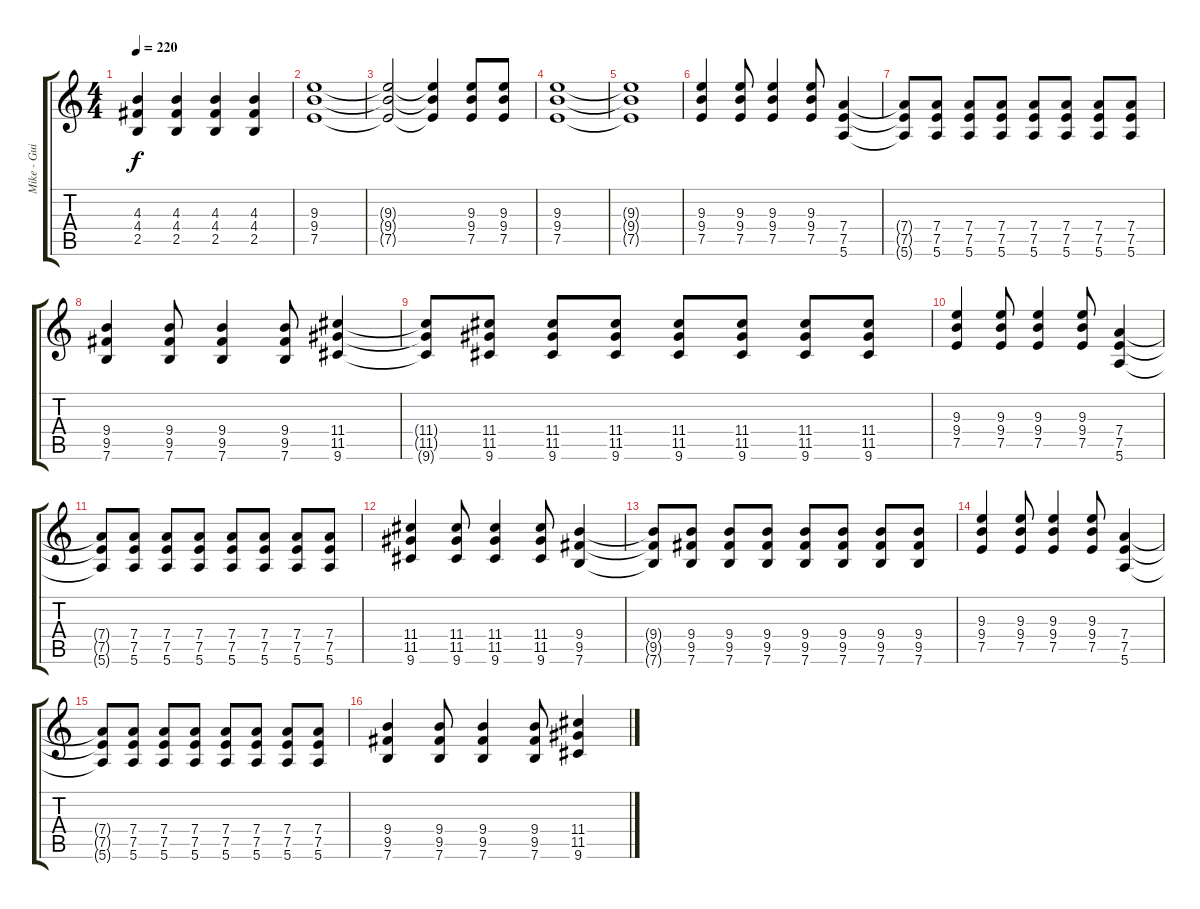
\track ("Mike - Guitar" "Mike - Gui") {instrument distortionguitar}
\staff {score tabs}
\tuning (E4 B3 G3 D3 A2 E2) {hide}
\ts (4 4)
\tempo 220
\clef g2
\ks c
(4.3{t} 4.4{t} 2.5{t}).4{dy f} (4.3 4.4 2.5).4 (4.3 4.4 2.5).4 (4.3 4.4 2.5).4 |
(9.3 9.4 7.5).1 |
(9.3{t} 9.4{t} 7.5{t}).2 (9.3{t} 9.4{t} 7.5{t}).4 (9.3 9.4 7.5).8{balance 8} (9.3 9.4 7.5).8 |
(9.3 9.4 7.5).1 |
(9.3{t} 9.4{t} 7.5{t}).1 |
(9.3 9.4 7.5).4{volume 13 instrument distortionguitar} (9.3 9.4 7.5).8 (9.3 9.4 7.5).4 (9.3 9.4 7.5).8 (7.4 7.5 5.6).4 |
(7.4{t} 7.5{t} 5.6{t}).8 (7.4 7.5 5.6).8 (7.4 7.5 5.6).8 (7.4 7.5 5.6).8 (7.4 7.5 5.6).8 (7.4 7.5 5.6).8 (7.4 7.5 5.6).8 (7.4 7.5 5.6).8 |
(9.4 9.5 7.6).4 (9.4 9.5 7.6).8 (9.4 9.5 7.6).4 (9.4 9.5 7.6).8 (11.4 11.5 9.6).4 |
(11.4{t} 11.5{t} 9.6{t}).8 (11.4 11.5 9.6).8 (11.4 11.5 9.6).8 (11.4 11.5 9.6).8 (11.4 11.5 9.6).8 (11.4 11.5 9.6).8 (11.4 11.5 9.6).8 (11.4 11.5 9.6).8 |
(9.3 9.4 7.5).4 (9.3 9.4 7.5).8 (9.3 9.4 7.5).4 (9.3 9.4 7.5).8 (7.4 7.5 5.6).4 |
(7.4{t} 7.5{t} 5.6{t}).8 (7.4 7.5 5.6).8 (7.4 7.5 5.6).8 (7.4 7.5 5.6).8 (7.4 7.5 5.6).8 (7.4 7.5 5.6).8 (7.4 7.5 5.6).8 (7.4 7.5 5.6).8 |
(11.4 11.5 9.6).4 (11.4 11.5 9.6).8 (11.4 11.5 9.6).4 (11.4 11.5 9.6).8 (9.4 9.5 7.6).4 |
(9.4{t} 9.5{t} 7.6{t}).8 (9.4 9.5 7.6).8 (9.4 9.5 7.6).8 (9.4 9.5 7.6).8 (9.4 9.5 7.6).8 (9.4 9.5 7.6).8 (9.4 9.5 7.6).8 (9.4 9.5 7.6).8 |
(9.3 9.4 7.5).4 (9.3 9.4 7.5).8 (9.3 9.4 7.5).4 (9.3 9.4 7.5).8 (7.4 7.5 5.6).4 |
(7.4{t} 7.5{t} 5.6{t}).8 (7.4 7.5 5.6).8 (7.4 7.5 5.6).8 (7.4 7.5 5.6).8 (7.4 7.5 5.6).8 (7.4 7.5 5.6).8 (7.4 7.5 5.6).8 (7.4 7.5 5.6).8 |
(9.4 9.5 7.6).4 (9.4 9.5 7.6).8 (9.4 9.5 7.6).4 (9.4 9.5 7.6).8 (11.4 11.5 9.6).4
